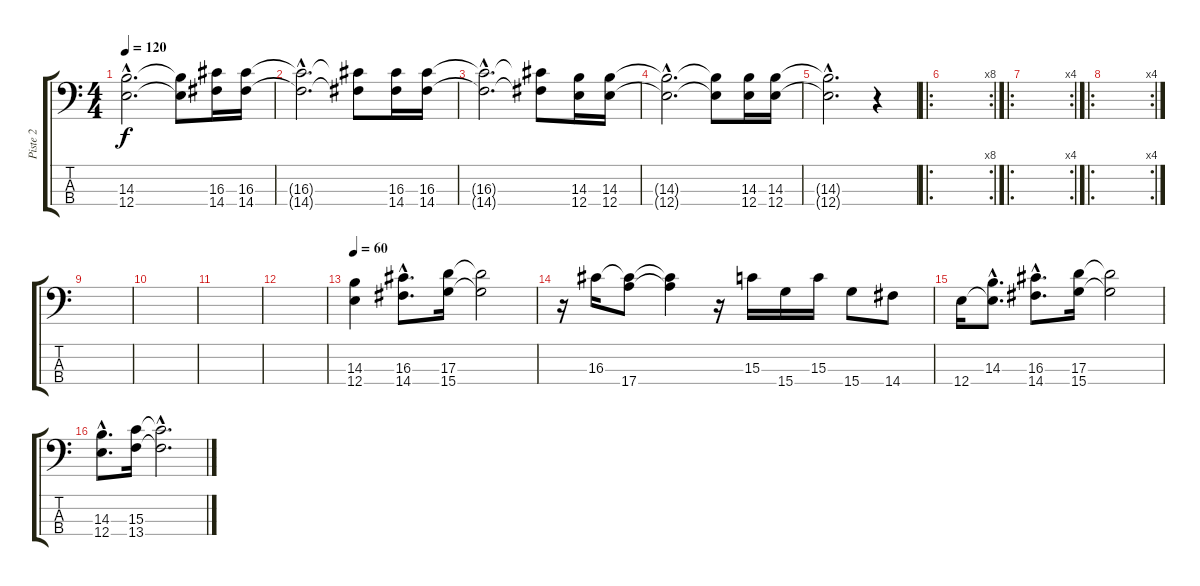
\track ("Piste 2" "Piste 2") {instrument electricbassfinger}
\staff {score tabs}
\tuning (G2 D2 A1 E1) {hide}
\ts (4 4)
\tempo 120
\clef f4
\ks c
(14.3{hac t} 12.4{hac t}).2{d dy f} (14.3{t} 12.4{t}).8 (16.3 14.4).16 (16.3 14.4).16 |
(16.3{hac t} 14.4{hac t}).2{d} (16.3{t} 14.4{t}).8 (16.3 14.4).16 (16.3 14.4).16 |
(16.3{hac t} 14.4{hac t}).2{d} (16.3{t} 14.4{t}).8 (14.3 12.4).16 (14.3 12.4).16 |
(14.3{hac t} 12.4{hac t}).2{d} (14.3{t} 12.4{t}).8 (14.3 12.4).16 (14.3 12.4).16 |
(14.3{hac t} 12.4{hac t}).2{d} r.4 |
\ro
\rc 8
|
\ro
\rc 4
|
\ro
\rc 4
|
|
|
|
|
\tempo 60
(14.3 12.4).4 (16.3{hac} 14.4{hac}).8{d} (17.3 15.4).16 (17.3{t} 15.4{t}).2 |
r.16 16.3.16 (16.3{t} 17.4).8 (16.3{t} 17.4{t}).4 r.16 15.3.16 15.4.16 15.3.16 15.4.8 14.4.8 |
12.4.16 (14.3{hac} 12.4{hac t}).8{d} (16.3{hac} 14.4{hac}).8{d} (17.3 15.4).16 (17.3{t} 15.4{t}).2 |
(14.3{hac} 12.4{hac}).8{d} (15.3 13.4).16 (15.3{hac t} 13.4{hac t}).2{d}
